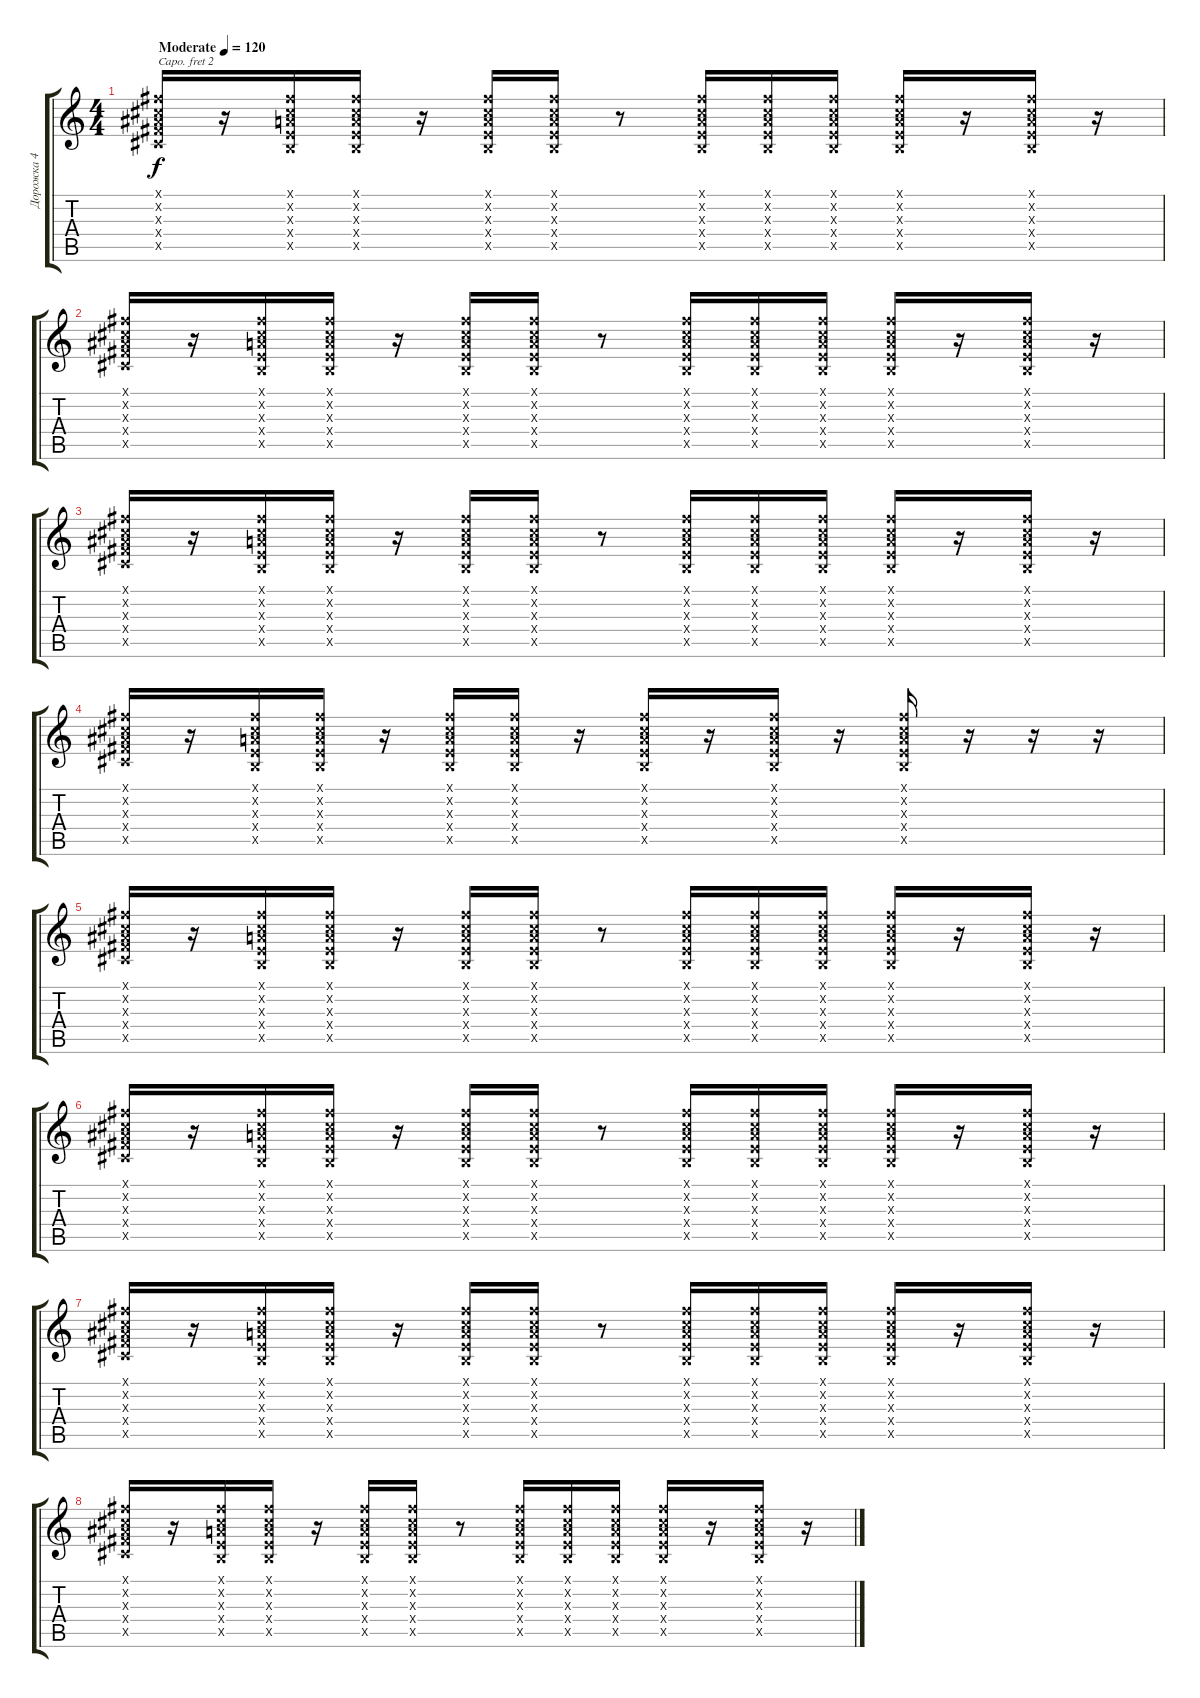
\track ("Дорожка 4" "Дорожка 4") {solo instrument acousticguitarnylon}
\staff {score tabs}
\capo 2
\tuning (E4 B3 G3 D3 A2 E2) {hide}
\ts (4 4)
\tempo (120 "Moderate")
\clef g2
\ks c
(0.1{x} 0.2{x} 1.3{x} 2.4{x} 2.5{x}).16{dy f instrument acousticguitarnylon} r.16 (0.1{x} 0.2{x} 0.3{x} 0.4{x} 0.5{x}).16 (0.1{x} 0.2{x} 0.3{x} 0.4{x} 0.5{x}).16 r.16 (0.1{x} 0.2{x} 0.3{x} 0.4{x} 0.5{x}).16 (0.1{x} 0.2{x} 0.3{x} 0.4{x} 0.5{x}).16 r.8 (0.1{x} 0.2{x} 0.3{x} 0.4{x} 0.5{x}).16 (0.1{x} 0.2{x} 0.3{x} 0.4{x} 0.5{x}).16 (0.1{x} 0.2{x} 0.3{x} 0.4{x} 0.5{x}).16 (0.1{x} 0.2{x} 0.3{x} 0.4{x} 0.5{x}).16 r.16 (0.1{x} 0.2{x} 0.3{x} 0.4{x} 0.5{x}).16 r.16 |
(0.1{x} 0.2{x} 1.3{x} 2.4{x} 2.5{x}).16 r.16 (0.1{x} 0.2{x} 0.3{x} 0.4{x} 0.5{x}).16 (0.1{x} 0.2{x} 0.3{x} 0.4{x} 0.5{x}).16 r.16 (0.1{x} 0.2{x} 0.3{x} 0.4{x} 0.5{x}).16 (0.1{x} 0.2{x} 0.3{x} 0.4{x} 0.5{x}).16 r.8 (0.1{x} 0.2{x} 0.3{x} 0.4{x} 0.5{x}).16 (0.1{x} 0.2{x} 0.3{x} 0.4{x} 0.5{x}).16 (0.1{x} 0.2{x} 0.3{x} 0.4{x} 0.5{x}).16 (0.1{x} 0.2{x} 0.3{x} 0.4{x} 0.5{x}).16 r.16 (0.1{x} 0.2{x} 0.3{x} 0.4{x} 0.5{x}).16 r.16 |
(0.1{x} 0.2{x} 1.3{x} 2.4{x} 2.5{x}).16 r.16 (0.1{x} 0.2{x} 0.3{x} 0.4{x} 0.5{x}).16 (0.1{x} 0.2{x} 0.3{x} 0.4{x} 0.5{x}).16 r.16 (0.1{x} 0.2{x} 0.3{x} 0.4{x} 0.5{x}).16 (0.1{x} 0.2{x} 0.3{x} 0.4{x} 0.5{x}).16 r.8 (0.1{x} 0.2{x} 0.3{x} 0.4{x} 0.5{x}).16 (0.1{x} 0.2{x} 0.3{x} 0.4{x} 0.5{x}).16 (0.1{x} 0.2{x} 0.3{x} 0.4{x} 0.5{x}).16 (0.1{x} 0.2{x} 0.3{x} 0.4{x} 0.5{x}).16 r.16 (0.1{x} 0.2{x} 0.3{x} 0.4{x} 0.5{x}).16 r.16 |
(0.1{x} 0.2{x} 1.3{x} 2.4{x} 2.5{x}).16 r.16 (0.1{x} 0.2{x} 0.3{x} 0.4{x} 0.5{x}).16 (0.1{x} 0.2{x} 0.3{x} 0.4{x} 0.5{x}).16 r.16 (0.1{x} 0.2{x} 0.3{x} 0.4{x} 0.5{x}).16 (0.1{x} 0.2{x} 0.3{x} 0.4{x} 0.5{x}).16 r.16 (0.1{x} 0.2{x} 0.3{x} 0.4{x} 0.5{x}).16 r.16 (0.1{x} 0.2{x} 0.3{x} 0.4{x} 0.5{x}).16 r.16 (0.1{x} 0.2{x} 0.3{x} 0.4{x} 0.5{x}).16 r.16 r.16 r.16 |
(0.1{x} 0.2{x} 1.3{x} 2.4{x} 2.5{x}).16 r.16 (0.1{x} 0.2{x} 0.3{x} 0.4{x} 0.5{x}).16 (0.1{x} 0.2{x} 0.3{x} 0.4{x} 0.5{x}).16 r.16 (0.1{x} 0.2{x} 0.3{x} 0.4{x} 0.5{x}).16 (0.1{x} 0.2{x} 0.3{x} 0.4{x} 0.5{x}).16 r.8 (0.1{x} 0.2{x} 0.3{x} 0.4{x} 0.5{x}).16 (0.1{x} 0.2{x} 0.3{x} 0.4{x} 0.5{x}).16 (0.1{x} 0.2{x} 0.3{x} 0.4{x} 0.5{x}).16 (0.1{x} 0.2{x} 0.3{x} 0.4{x} 0.5{x}).16 r.16 (0.1{x} 0.2{x} 0.3{x} 0.4{x} 0.5{x}).16 r.16 |
(0.1{x} 0.2{x} 1.3{x} 2.4{x} 2.5{x}).16 r.16 (0.1{x} 0.2{x} 0.3{x} 0.4{x} 0.5{x}).16 (0.1{x} 0.2{x} 0.3{x} 0.4{x} 0.5{x}).16 r.16 (0.1{x} 0.2{x} 0.3{x} 0.4{x} 0.5{x}).16 (0.1{x} 0.2{x} 0.3{x} 0.4{x} 0.5{x}).16 r.8 (0.1{x} 0.2{x} 0.3{x} 0.4{x} 0.5{x}).16 (0.1{x} 0.2{x} 0.3{x} 0.4{x} 0.5{x}).16 (0.1{x} 0.2{x} 0.3{x} 0.4{x} 0.5{x}).16 (0.1{x} 0.2{x} 0.3{x} 0.4{x} 0.5{x}).16 r.16 (0.1{x} 0.2{x} 0.3{x} 0.4{x} 0.5{x}).16 r.16 |
(0.1{x} 0.2{x} 1.3{x} 2.4{x} 2.5{x}).16 r.16 (0.1{x} 0.2{x} 0.3{x} 0.4{x} 0.5{x}).16 (0.1{x} 0.2{x} 0.3{x} 0.4{x} 0.5{x}).16 r.16 (0.1{x} 0.2{x} 0.3{x} 0.4{x} 0.5{x}).16 (0.1{x} 0.2{x} 0.3{x} 0.4{x} 0.5{x}).16 r.8 (0.1{x} 0.2{x} 0.3{x} 0.4{x} 0.5{x}).16 (0.1{x} 0.2{x} 0.3{x} 0.4{x} 0.5{x}).16 (0.1{x} 0.2{x} 0.3{x} 0.4{x} 0.5{x}).16 (0.1{x} 0.2{x} 0.3{x} 0.4{x} 0.5{x}).16 r.16 (0.1{x} 0.2{x} 0.3{x} 0.4{x} 0.5{x}).16 r.16 |
(0.1{x} 0.2{x} 1.3{x} 2.4{x} 2.5{x}).16 r.16 (0.1{x} 0.2{x} 0.3{x} 0.4{x} 0.5{x}).16 (0.1{x} 0.2{x} 0.3{x} 0.4{x} 0.5{x}).16 r.16 (0.1{x} 0.2{x} 0.3{x} 0.4{x} 0.5{x}).16 (0.1{x} 0.2{x} 0.3{x} 0.4{x} 0.5{x}).16 r.8 (0.1{x} 0.2{x} 0.3{x} 0.4{x} 0.5{x}).16 (0.1{x} 0.2{x} 0.3{x} 0.4{x} 0.5{x}).16 (0.1{x} 0.2{x} 0.3{x} 0.4{x} 0.5{x}).16 (0.1{x} 0.2{x} 0.3{x} 0.4{x} 0.5{x}).16 r.16 (0.1{x} 0.2{x} 0.3{x} 0.4{x} 0.5{x}).16 r.16
